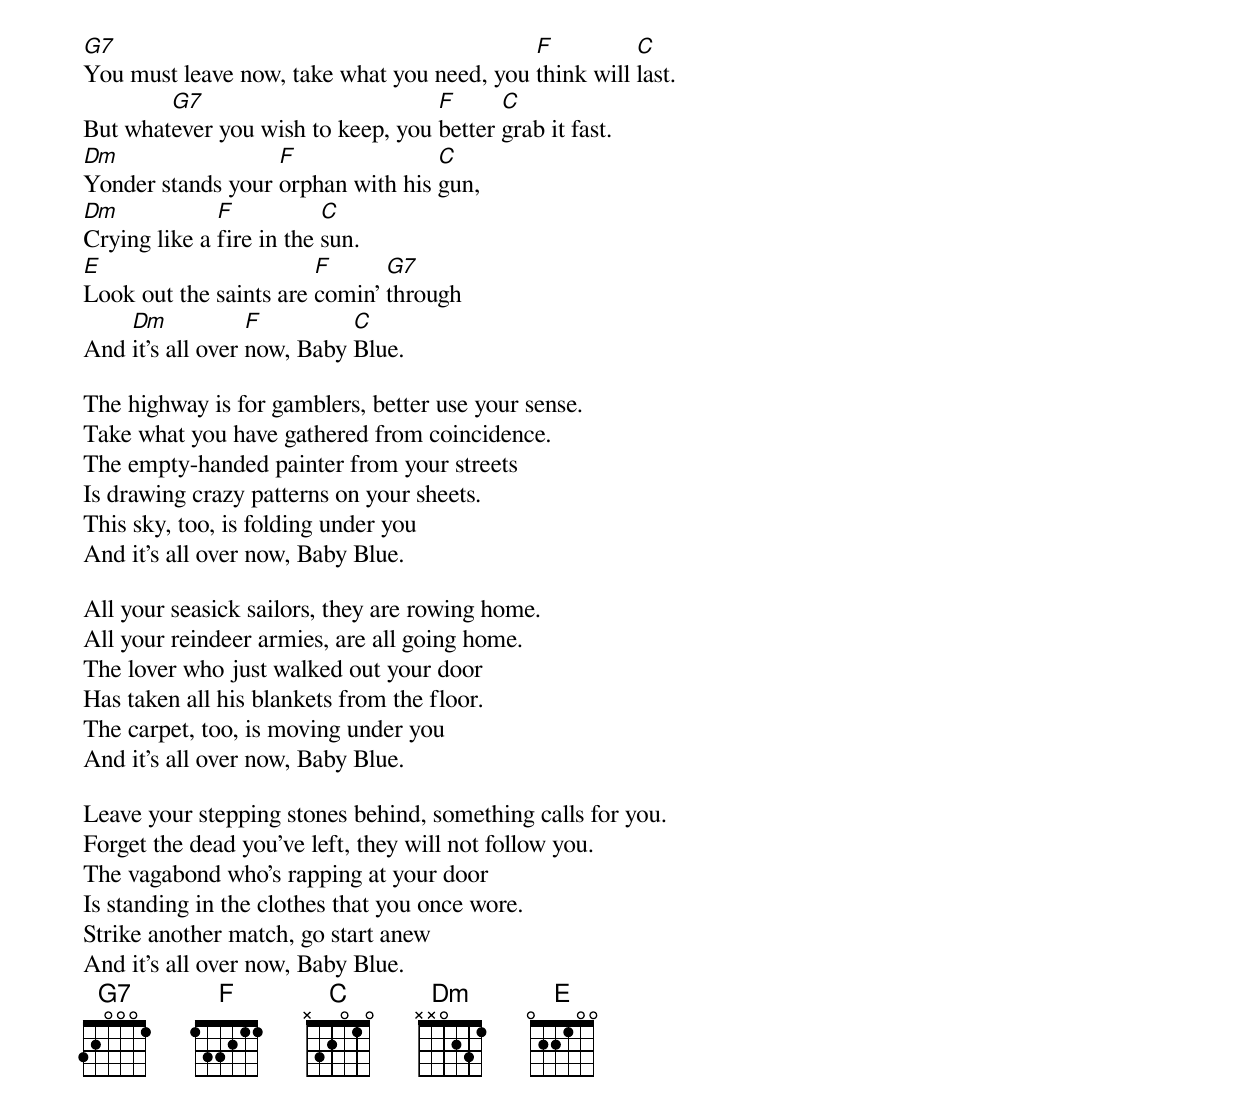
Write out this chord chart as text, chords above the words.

G7                                          F          C
You must leave now, take what you need, you think will last.
        G7                         F      C
But whatever you wish to keep, you better grab it fast.
Dm                 F               C
Yonder stands your orphan with his gun,
Dm            F           C
Crying like a fire in the sun.
E                       F      G7
Look out the saints are comin' through
    Dm            F         C
And it's all over now, Baby Blue.

The highway is for gamblers, better use your sense.
Take what you have gathered from coincidence.
The empty-handed painter from your streets
Is drawing crazy patterns on your sheets.
This sky, too, is folding under you
And it's all over now, Baby Blue.

All your seasick sailors, they are rowing home.
All your reindeer armies, are all going home.
The lover who just walked out your door
Has taken all his blankets from the floor.
The carpet, too, is moving under you
And it's all over now, Baby Blue.

Leave your stepping stones behind, something calls for you.
Forget the dead you've left, they will not follow you.
The vagabond who's rapping at your door
Is standing in the clothes that you once wore.
Strike another match, go start anew
And it's all over now, Baby Blue.
